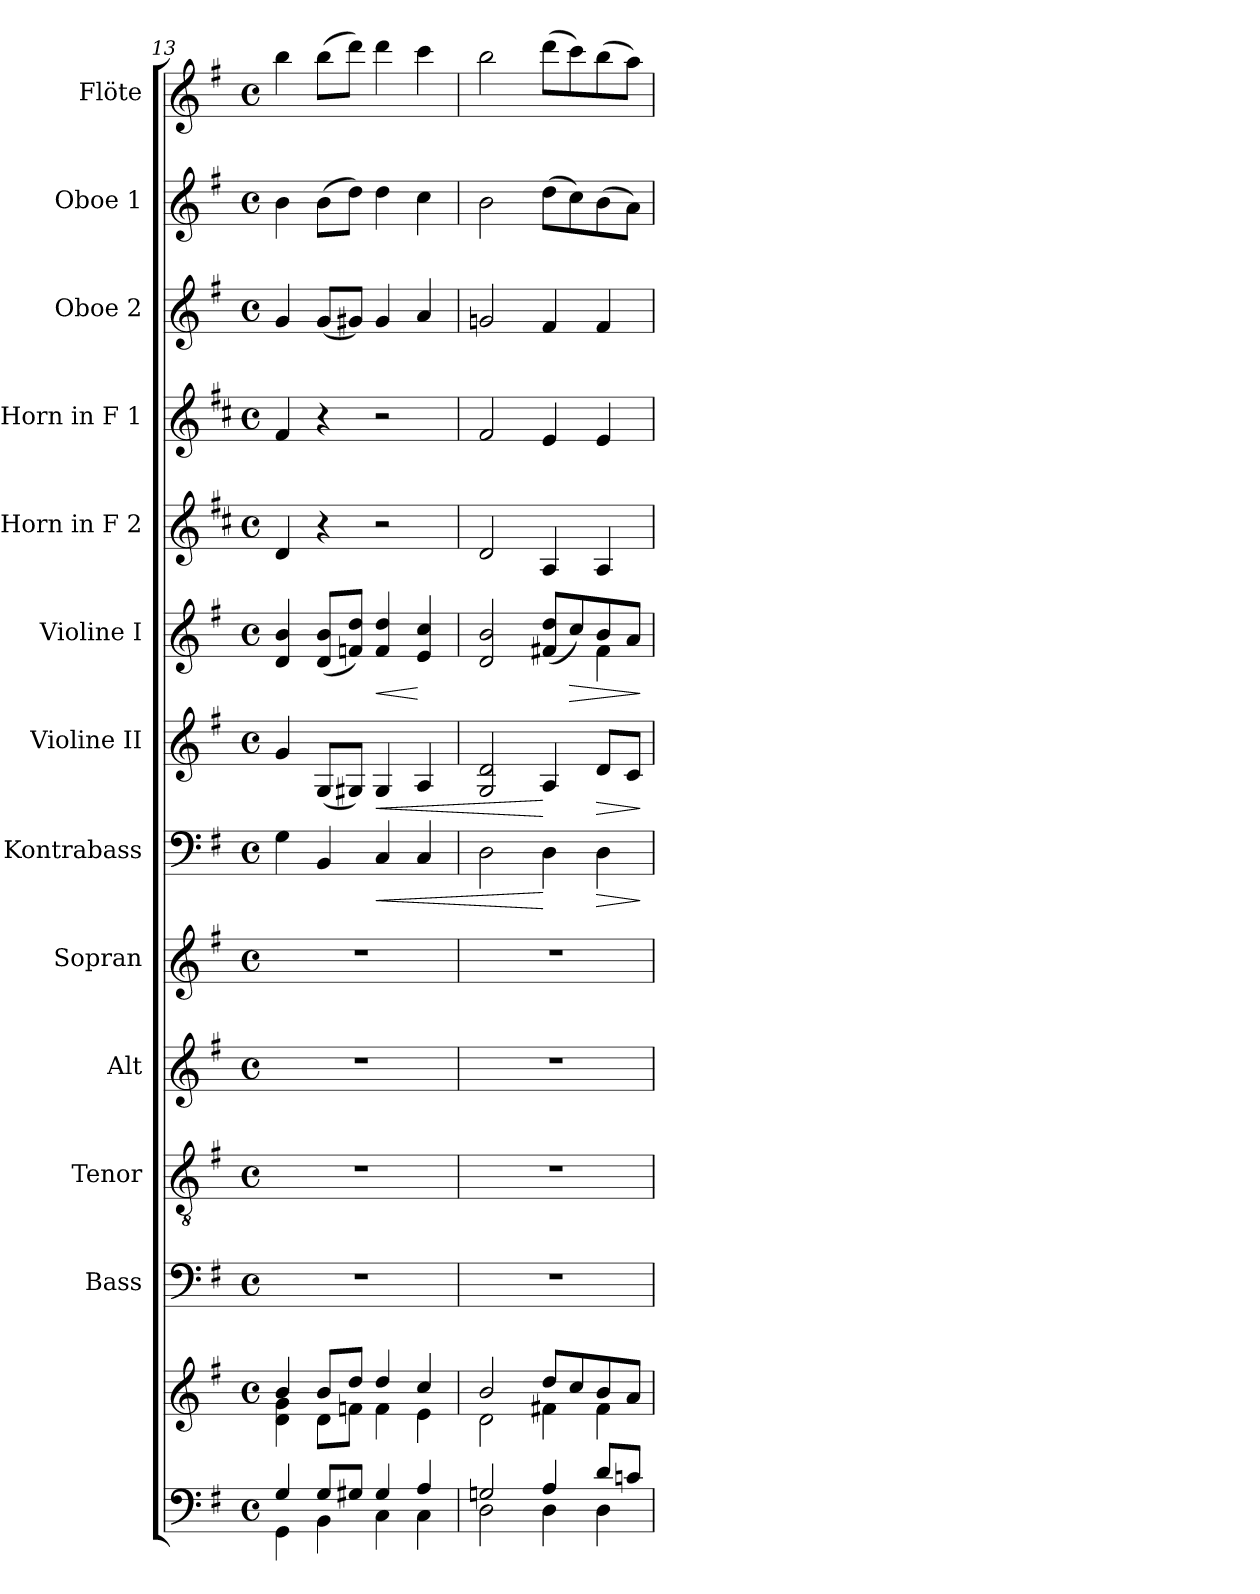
**kern	**kern	**kern	**kern	**kern	**kern	**kern	**dynam	**kern	**dynam	**kern	**dynam	**kern	**kern	**kern	**kern	**kern
*part13	*part13	*part12	*part11	*part10	*part9	*part8	*part8	*part7	*part7	*part6	*part6	*part5	*part4	*part3	*part2	*part1
*staff14	*staff13	*staff12	*staff11	*staff10	*staff9	*staff8	*staff8	*staff7	*staff7	*staff6	*staff6	*staff5	*staff4	*staff3	*staff2	*staff1
*	*	*I"Bass	*I"Tenor	*I"Alt	*I"Sopran	*I"Kontrabass	*	*I"Violine II	*	*I"Violine I	*	*I"Horn in F 2	*I"Horn in F 1	*I"Oboe 2	*I"Oboe 1	*I"Flöte
*	*	*I'B.	*I'T.	*I'A.	*I'S.	*I'Kb.	*	*I'Vl. II	*	*I'Vl. I	*	*	*	*I'Ob. 2	*I'Ob. 1	*I'Fl.
*clefF4	*clefG2	*clefF4	*clefGv2	*clefG2	*clefG2	*clefF4	*	*clefG2	*	*clefG2	*	*clefG2	*clefG2	*clefG2	*clefG2	*clefG2
*	*	*	*	*	*	*ITrd7c12	*	*	*	*	*	*ITrd4c7	*ITrd4c7	*	*	*
*k[f#]	*k[f#]	*k[f#]	*k[f#]	*k[f#]	*k[f#]	*k[f#]	*	*k[f#]	*	*k[f#]	*	*k[f#]	*k[f#]	*k[f#]	*k[f#]	*k[f#]
*G:	*G:	*G:	*G:	*G:	*G:	*G:	*	*G:	*	*G:	*	*G:	*G:	*G:	*G:	*G:
*M4/4	*M4/4	*M4/4	*M4/4	*M4/4	*M4/4	*M4/4	*	*M4/4	*	*M4/4	*	*M4/4	*M4/4	*M4/4	*M4/4	*M4/4
*met(c)	*met(c)	*met(c)	*met(c)	*met(c)	*met(c)	*met(c)	*	*met(c)	*	*met(c)	*	*met(c)	*met(c)	*met(c)	*met(c)	*met(c)
=13	=13	=13	=13	=13	=13	=13	=13	=13	=13	=13	=13	=13	=13	=13	=13	=13
*^	*^	*	*	*	*	*	*	*	*	*	*	*	*	*	*	*
4G/	4GG\	4b/	4d\ 4g\	1r	1r	1r	1r	4GG\	.	4g/	.	4d/ 4b/	.	4G/	4B/	4g/	4b\	4bb\
8G/L	4BB\	8b/L	8d\L	.	.	.	.	4BBB/	.	(<8G/L	.	(<8d/ 8b/L	.	4r	4r	(<8g/L	(>8b\L	(>8bb\L
8G#X/J	.	8dd/J	8fn\J	.	.	.	.	.	.	8G#X/J)	.	8fn/ 8dd/J)	.	.	.	8g#X/J)	8dd\J)	8ddd\J)
!	!	!	!	!	!	!	!	!	!LO:HP:b	!	!LO:HP:b	!	!LO:HP:b	!	!	!	!	!
4G#/	4C\	4dd/	4f\	.	.	.	.	4CC/	<	4G#/	<	4f/ 4dd/	<	2r	2r	4g#/	4dd\	4ddd\
4A/	4C\	4cc/	4e\	.	.	.	.	4CC/	.	4A/	.	4e/ 4cc/	[	.	.	4a/	4cc\	4ccc\
=14	=14	=14	=14	=14	=14	=14	=14	=14	=14	=14	=14	=14	=14	=14	=14	=14	=14	=14
*	*	*	*	*	*	*	*	*	*	*	*	*^	*	*	*	*	*	*
2Gn/	2D\	2b/	2d\	1r	1r	1r	1r	2DD\	.	2G/ 2d/	.	2d/ 2b/	2.ryy	.	2G/	2B/	2gn/	2b\	2bb\
4A/	4D\	8dd/L	4f#X\	.	.	.	.	4DD\	[	4A/	[	(<8f#X/ 8dd/L	.	.	4D/	4A/	4f#/	(>8dd\L	(>8ddd\L
!	!	!	!	!	!	!	!	!	!	!	!	!	!	!LO:HP:b	!	!	!	!	!
.	.	8cc/	.	.	.	.	.	.	.	.	.	8cc/)	.	>	.	.	.	8cc\)	8ccc\)
!	!	!	!	!	!	!	!	!	!LO:HP:b	!	!LO:HP:b	!	!	!	!	!	!	!	!
8d/L	4D\	8b/	4f#\	.	.	.	.	4DD\	>	8d/L	>	8b/	4f#\	.	4D/	4A/	4f#/	(>8b\	(>8bb\
8cn/J	.	8a/J	.	.	.	.	.	.	.	8c/J	.	8a/J	.	.	.	.	.	8a\J)	8aa\J)
*v	*v	*	*	*	*	*	*	*	*	*	*	*v	*v	*	*	*	*	*	*
*	*v	*v	*	*	*	*	*	*	*	*	*	*	*	*	*	*	*
.	.	.	.	.	.	.	]	.	]	.	]	.	.	.	.	.
=	=	=	=	=	=	=	=	=	=	=	=	=	=	=	=	=
*-	*-	*-	*-	*-	*-	*-	*-	*-	*-	*-	*-	*-	*-	*-	*-	*-
